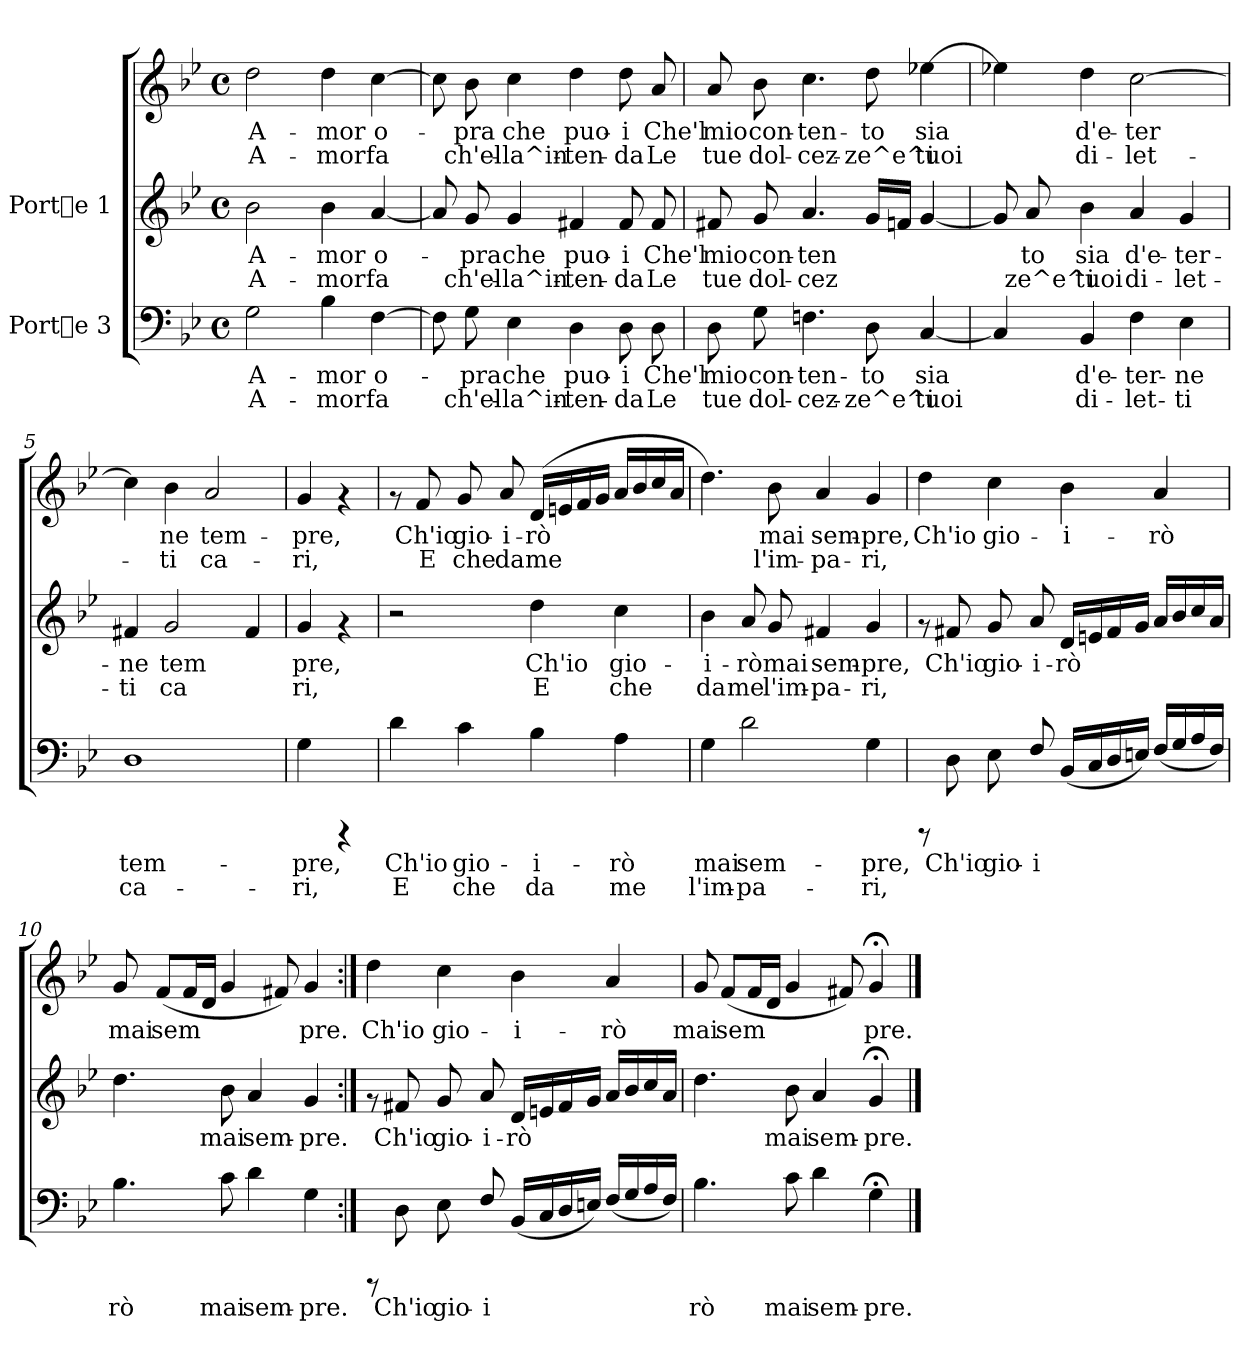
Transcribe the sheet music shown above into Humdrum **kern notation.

**kern	**text	**text	**kern	**text	**text	**kern	**text	**text
*part2	*part2	*part2	*part1	*part1	*part1	*part1	*part1	*part1
*staff3	*staff3	*staff3	*staff2	*staff2	*staff2	*staff1	*staff1	*staff1
*I"Porte 3	*	*	*I"Porte 1	*	*	*	*	*
!!LO:PB:g=z
*stria5	*	*	*stria5	*	*	*stria5	*	*
*clefF4	*	*	*clefG2	*	*	*clefG2	*	*
*k[b-e-]	*	*	*k[b-e-]	*	*	*k[b-e-]	*	*
*B-:	*	*	*B-:	*	*	*B-:	*	*
*M4/4	*	*	*M4/4	*	*	*M4/4	*	*
*met(c)	*	*	*met(c)	*	*	*met(c)	*	*
*MM120	*	*	*MM120	*	*	*MM120	*	*
=1	=1	=1	=1	=1	=1	=1	=1	=1
!	!LO:LY:b:cj	!LO:LY:b:cj	!	!LO:LY:b:cj	!LO:LY:b:cj	!	!LO:LY:b:cj	!LO:LY:b:cj
2G\	A-	-A-	2b-\	A-	-A-	2dd\	A-	-A-
!	!LO:LY:b:cj	!LO:LY:b:cj	!	!LO:LY:b:cj	!LO:LY:b:cj	!	!LO:LY:b:cj	!LO:LY:b:cj
4B-\	-mor	mor	4b-\	-mor	mor	4dd\	-mor	mor
!	!LO:LY:b:cj	!LO:LY:b:cj	!	!LO:LY:b:cj	!LO:LY:b:cj	!	!LO:LY:b:cj	!LO:LY:b:cj
[>4F\	o-	-fa	[<4a/	o-	-fa	[>4cc\	o-	-fa
=2	=2	=2	=2	=2	=2	=2	=2	=2
!	!LO:LY:b:cj	!LO:LY:b:cj	!	!LO:LY:b:cj	!LO:LY:b:cj	!	!LO:LY:b:cj	!LO:LY:b:cj
8F\]	.	.	8a/]	.	.	8cc\]	.	.
!	!LO:LY:b:cj	!LO:LY:b:cj	!	!LO:LY:b:cj	!LO:LY:b:cj	!	!LO:LY:b:cj	!LO:LY:b:cj
8G\	pra	ch'el-	8g/	pra	ch'el-	8b-\	pra	ch'el-
!	!LO:LY:b:cj	!LO:LY:b:cj	!	!LO:LY:b:cj	!LO:LY:b:cj	!	!LO:LY:b:cj	!LO:LY:b:cj
4E-\	-che	la^in-	4g/	-che	la^in-	4cc\	-che	la^in-
!	!LO:LY:b:cj	!LO:LY:b:cj	!	!LO:LY:b:cj	!LO:LY:b:cj	!	!LO:LY:b:cj	!LO:LY:b:cj
4D\	-puo-	-ten-	4f#X/	-puo-	-ten-	4dd\	-puo-	-ten-
!	!LO:LY:b:cj	!LO:LY:b:cj	!	!LO:LY:b:cj	!LO:LY:b:cj	!	!LO:LY:b:cj	!LO:LY:b:cj
8D\	-i	da	8f#/	-i	da	8dd\	-i	da
!	!LO:LY:b:cj	!LO:LY:b:cj	!	!LO:LY:b:cj	!LO:LY:b:cj	!	!LO:LY:b:cj	!LO:LY:b:cj
8D\	Che'l	Le	8f#/	Che'l	Le	8a/	Che'l	Le
=3	=3	=3	=3	=3	=3	=3	=3	=3
!	!LO:LY:b:cj	!LO:LY:b:cj	!	!LO:LY:b:cj	!LO:LY:b:cj	!	!LO:LY:b:cj	!LO:LY:b:cj
8D\	mio	tue	8f#X/	mio	tue	8a/	mio	tue
!	!LO:LY:b:cj	!LO:LY:b:cj	!	!LO:LY:b:cj	!LO:LY:b:cj	!	!LO:LY:b:cj	!LO:LY:b:cj
8G\	con-	-dol-	8g/	con-	-dol-	8b-\	con-	-dol-
!	!LO:LY:b:cj	!LO:LY:b:cj	!	!LO:LY:b:cj	!LO:LY:b:cj	!	!LO:LY:b:cj	!LO:LY:b:cj
4.Fn\	-ten-	-cez-	4.a/	-ten-	-cez-	4.cc\	-ten-	-cez-
!	!LO:LY:b:cj	!LO:LY:b:cj	!	!LO:LY:b:cj	!LO:LY:b:cj	!	!LO:LY:b:cj	!LO:LY:b:cj
8D\	-to	ze^e^i	16g/L	--	--	8dd\	-to	ze^e^i
!	!	!	!	!LO:LY:b:cj	!LO:LY:b:cj	!	!	!
.	.	.	16fn/J	--	--	.	.	.
!	!LO:LY:b:cj	!LO:LY:b:cj	!	!LO:LY:b:cj	!LO:LY:b:cj	!	!LO:LY:b:cj	!LO:LY:b:cj
[<4C/	sia	tuoi	[<4g/	--	--	[>4ee-X\	sia	tuoi
=4	=4	=4	=4	=4	=4	=4	=4	=4
!	!LO:LY:b:cj	!LO:LY:b:cj	!	!LO:LY:b:cj	!LO:LY:b:cj	!	!LO:LY:b:cj	!LO:LY:b:cj
4C/]	.	.	8g/]	-	.	4ee-X\]	-	.
!	!	!	!	!LO:LY:b:cj	!LO:LY:b:cj	!	!	!
.	.	.	8a/	to	ze^e^i	.	.	.
!	!LO:LY:b:cj	!LO:LY:b:cj	!	!LO:LY:b:cj	!LO:LY:b:cj	!	!LO:LY:b:cj	!LO:LY:b:cj
4BB-/	d'e-	-di-	4b-\	sia	tuoi	4dd\	d'e-	-di-
!	!LO:LY:b:cj	!LO:LY:b:cj	!	!LO:LY:b:cj	!LO:LY:b:cj	!	!LO:LY:b:cj	!LO:LY:b:cj
4F\	-ter-	-let-	4a/	d'e-	-di-	[>2cc\	-ter-	-let-
!	!LO:LY:b:cj	!LO:LY:b:cj	!	!LO:LY:b:cj	!LO:LY:b:cj	!	!	!
4E-\	-ne	ti	4g/	-ter-	-let-	.	.	.
!!LO:LB:g=z
=5	=5	=5	=5	=5	=5	=5	=5	=5
!	!LO:LY:b:cj	!LO:LY:b:cj	!	!LO:LY:b:cj	!LO:LY:b:cj	!	!LO:LY:b:cj	!LO:LY:b:cj
1D	tem-	-ca-	4f#X/	-ne	ti	4cc\]	-	.
!	!	!	!	!LO:LY:b:cj	!LO:LY:b:cj	!	!LO:LY:b:cj	!LO:LY:b:cj
.	.	.	2g/	tem-	-ca-	4b-\	ne	ti
!	!	!	!	!	!	!	!LO:LY:b:cj	!LO:LY:b:cj
.	.	.	.	.	.	2a/	tem-	-ca-
!	!	!	!	!LO:LY:b:cj	!LO:LY:b:cj	!	!	!
.	.	.	4f#/	--	--	.	.	.
=6	=6	=6	=6	=6	=6	=6	=6	=6
!	!LO:LY:b:cj	!LO:LY:b:cj	!	!LO:LY:b:cj	!LO:LY:b:cj	!	!LO:LY:b:cj	!LO:LY:b:cj
4G\	-pre,	ri,	4g/	pre,	ri,	4g/	-pre,	ri,
4rCCC	.	.	4rf	.	.	4rf	.	.
=7	=7	=7	=7	=7	=7	=7	=7	=7
!	!LO:LY:b:cj	!LO:LY:b:cj	!	!	!	!	!	!
4d\	Ch'io	E	2r	.	.	8rf	.	.
!	!	!	!	!	!	!	!LO:LY:b:cj	!LO:LY:b:cj
.	.	.	.	.	.	8f/	Ch'io	E
!	!LO:LY:b:cj	!LO:LY:b:cj	!	!	!	!	!LO:LY:b:cj	!LO:LY:b:cj
4c\	gio-	-che	.	.	.	8g/	gio-	-che
!	!	!	!	!	!	!	!LO:LY:b:cj	!LO:LY:b:cj
.	.	.	.	.	.	8a/	i-	-da
!	!LO:LY:b:cj	!LO:LY:b:cj	!	!LO:LY:b:cj	!LO:LY:b:cj	!	!LO:LY:b:cj	!LO:LY:b:cj
4B-\	i-	-da	4dd\	Ch'io	E	(<16d/L	rò	me
!	!	!	!	!	!	!	!LO:LY:b:cj	!LO:LY:b:cj
.	.	.	.	.	.	16en/	.	.
!	!	!	!	!	!	!	!LO:LY:b:cj	!LO:LY:b:cj
.	.	.	.	.	.	16f/	.	.
!	!	!	!	!	!	!	!LO:LY:b:cj	!LO:LY:b:cj
.	.	.	.	.	.	16g/J	.	.
!	!LO:LY:b:cj	!LO:LY:b:cj	!	!LO:LY:b:cj	!LO:LY:b:cj	!	!LO:LY:b:cj	!LO:LY:b:cj
4A\	rò	me	4cc\	gio-	-che	16a/L	.	.
!	!	!	!	!	!	!	!LO:LY:b:cj	!LO:LY:b:cj
.	.	.	.	.	.	16b-/	.	.
!	!	!	!	!	!	!	!LO:LY:b:cj	!LO:LY:b:cj
.	.	.	.	.	.	16cc/	.	.
!	!	!	!	!	!	!	!LO:LY:b:cj	!LO:LY:b:cj
.	.	.	.	.	.	16a/J	.	.
!!LO:LB:g=z
=8	=8	=8	=8	=8	=8	=8	=8	=8
!	!LO:LY:b:cj	!LO:LY:b:cj	!	!LO:LY:b:cj	!LO:LY:b:cj	!	!LO:LY:b:cj	!LO:LY:b:cj
4G\	mai	l'im-	4b-\	i-	-da	4.dd\)	.	.
!	!LO:LY:b:cj	!LO:LY:b:cj	!	!LO:LY:b:cj	!LO:LY:b:cj	!	!	!
2d\	-sem-	-pa-	8a/	rò	me	.	.	.
!	!	!	!	!LO:LY:b:cj	!LO:LY:b:cj	!	!LO:LY:b:cj	!LO:LY:b:cj
.	.	.	8g/	mai	l'im-	8b-\	mai	l'im-
!	!	!	!	!LO:LY:b:cj	!LO:LY:b:cj	!	!LO:LY:b:cj	!LO:LY:b:cj
.	.	.	4f#X/	-sem-	-pa-	4a/	-sem-	-pa-
!	!LO:LY:b:cj	!LO:LY:b:cj	!	!LO:LY:b:cj	!LO:LY:b:cj	!	!LO:LY:b:cj	!LO:LY:b:cj
4G\	-pre,	ri,	4g/	-pre,	ri,	4g/	-pre,	ri,
=9	=9	=9	=9	=9	=9	=9	=9	=9
!	!	!	!	!	!	!	!LO:LY:b:cj	!
8rCCC	.	.	8rf	.	.	4dd\	Ch'io	.
!	!LO:LY:b:cj	!	!	!LO:LY:b:cj	!	!	!	!
8D\	Ch'io	.	8f#X/	Ch'io	.	.	.	.
!	!LO:LY:b:cj	!	!	!LO:LY:b:cj	!	!	!LO:LY:b:cj	!
8E-\	gio-	.	8g/	gio-	.	4cc\	gio-	.
!	!LO:LY:b:cj	!	!	!LO:LY:b:cj	!	!	!	!
8F/	-i-	.	8a/	-i-	.	.	.	.
!	!LO:LY:b:cj	!	!	!LO:LY:b:cj	!	!	!LO:LY:b:cj	!
(<16BB-/L	--	.	16d/L	-rò	.	4b-\	-i-	.
!	!LO:LY:b:cj	!	!	!LO:LY:b:cj	!	!	!	!
16C/	--	.	16en/	.	.	.	.	.
!	!LO:LY:b:cj	!	!	!LO:LY:b:cj	!	!	!	!
16D/	--	.	16f#/	.	.	.	.	.
!	!LO:LY:b:cj	!	!	!LO:LY:b:cj	!	!	!	!
16En/J)	--	.	16g/J	.	.	.	.	.
!	!LO:LY:b:cj	!	!	!LO:LY:b:cj	!	!	!LO:LY:b:cj	!
(<16F/L	--	.	16a/L	­	.	4a/	-rò	.
!	!LO:LY:b:cj	!	!	!LO:LY:b:cj	!	!	!	!
16G/	--	.	16b-/	.	.	.	.	.
!	!LO:LY:b:cj	!	!	!LO:LY:b:cj	!	!	!	!
16A/	--	.	16cc/	.	.	.	.	.
!	!LO:LY:b:cj	!	!	!LO:LY:b:cj	!	!	!	!
16F/J)	--	.	16a/J	.	.	.	.	.
=10	=10	=10	=10	=10	=10	=10	=10	=10
!	!LO:LY:b:cj	!	!	!LO:LY:b:cj	!	!	!LO:LY:b:cj	!
4.B-\	-rò	.	4.dd\	­	.	8g/	mai	.
!	!	!	!	!	!	!	!LO:LY:b:cj	!
.	.	.	.	.	.	(<8f/L	sem-	.
!	!	!	!	!	!	!	!LO:LY:b:cj	!
.	.	.	.	.	.	16f/	-	.
!	!	!	!	!	!	!	!LO:LY:b:cj	!
.	.	.	.	.	.	16d/J	.	.
!	!LO:LY:b:cj	!	!	!LO:LY:b:cj	!	!	!LO:LY:b:cj	!
8c\	mai	.	8b-\	mai	.	4g/	.	.
!	!LO:LY:b:cj	!	!	!LO:LY:b:cj	!	!	!	!
4d\	sem-	.	4a/	sem-	.	.	.	.
!	!	!	!	!	!	!	!LO:LY:b:cj	!
.	.	.	.	.	.	8f#X/)	.	.
!	!LO:LY:b:cj	!	!	!LO:LY:b:cj	!	!	!LO:LY:b:cj	!
4G\	-pre.	.	4g/	-pre.	.	4g/	pre.	.
!!LO:PB:g=z
=11:|!	=11:|!	=11:|!	=11:|!	=11:|!	=11:|!	=11:|!	=11:|!	=11:|!
!	!	!	!	!	!	!	!LO:LY:b:cj	!
8rCCC	.	.	8rf	.	.	4dd\	Ch'io	.
!	!LO:LY:b:cj	!	!	!LO:LY:b:cj	!	!	!	!
8D\	Ch'io	.	8f#X/	Ch'io	.	.	.	.
!	!LO:LY:b:cj	!	!	!LO:LY:b:cj	!	!	!LO:LY:b:cj	!
8E-\	gio-	.	8g/	gio-	.	4cc\	gio-	.
!	!LO:LY:b:cj	!	!	!LO:LY:b:cj	!	!	!	!
8F/	-i-	.	8a/	-i-	.	.	.	.
!	!LO:LY:b:cj	!	!	!LO:LY:b:cj	!	!	!LO:LY:b:cj	!
(<16BB-/L	--	.	16d/L	-rò	.	4b-\	-i-	.
!	!LO:LY:b:cj	!	!	!LO:LY:b:cj	!	!	!	!
16C/	--	.	16en/	.	.	.	.	.
!	!LO:LY:b:cj	!	!	!LO:LY:b:cj	!	!	!	!
16D/	--	.	16f#/	.	.	.	.	.
!	!LO:LY:b:cj	!	!	!LO:LY:b:cj	!	!	!	!
16En/J)	--	.	16g/J	.	.	.	.	.
!	!LO:LY:b:cj	!	!	!LO:LY:b:cj	!	!	!LO:LY:b:cj	!
(<16F/L	--	.	16a/L	­	.	4a/	-rò	.
!	!LO:LY:b:cj	!	!	!LO:LY:b:cj	!	!	!	!
16G/	--	.	16b-/	.	.	.	.	.
!	!LO:LY:b:cj	!	!	!LO:LY:b:cj	!	!	!	!
16A/	--	.	16cc/	.	.	.	.	.
!	!LO:LY:b:cj	!	!	!LO:LY:b:cj	!	!	!	!
16F/J)	--	.	16a/J	.	.	.	.	.
=12	=12	=12	=12	=12	=12	=12	=12	=12
!	!LO:LY:b:cj	!	!	!LO:LY:b:cj	!	!	!LO:LY:b:cj	!
4.B-\	-rò	.	4.dd\	­	.	8g/	mai	.
!	!	!	!	!	!	!	!LO:LY:b:cj	!
.	.	.	.	.	.	(<8f/L	sem-	.
!	!	!	!	!	!	!	!LO:LY:b:cj	!
.	.	.	.	.	.	16f/	-	.
!	!	!	!	!	!	!	!LO:LY:b:cj	!
.	.	.	.	.	.	16d/J	.	.
!	!LO:LY:b:cj	!	!	!LO:LY:b:cj	!	!	!LO:LY:b:cj	!
8c\	mai	.	8b-\	mai	.	4g/	.	.
!	!LO:LY:b:cj	!	!	!LO:LY:b:cj	!	!	!	!
4d\	sem-	.	4a/	sem-	.	.	.	.
!	!	!	!	!	!	!	!LO:LY:b:cj	!
.	.	.	.	.	.	8f#X/)	.	.
!	!LO:LY:b:cj	!	!	!LO:LY:b:cj	!	!	!LO:LY:b:cj	!
4G;<\	-pre.	.	4g;</	-pre.	.	4g;</	pre.	.
==	==	==	==	==	==	==	==	==
*-	*-	*-	*-	*-	*-	*-	*-	*-
